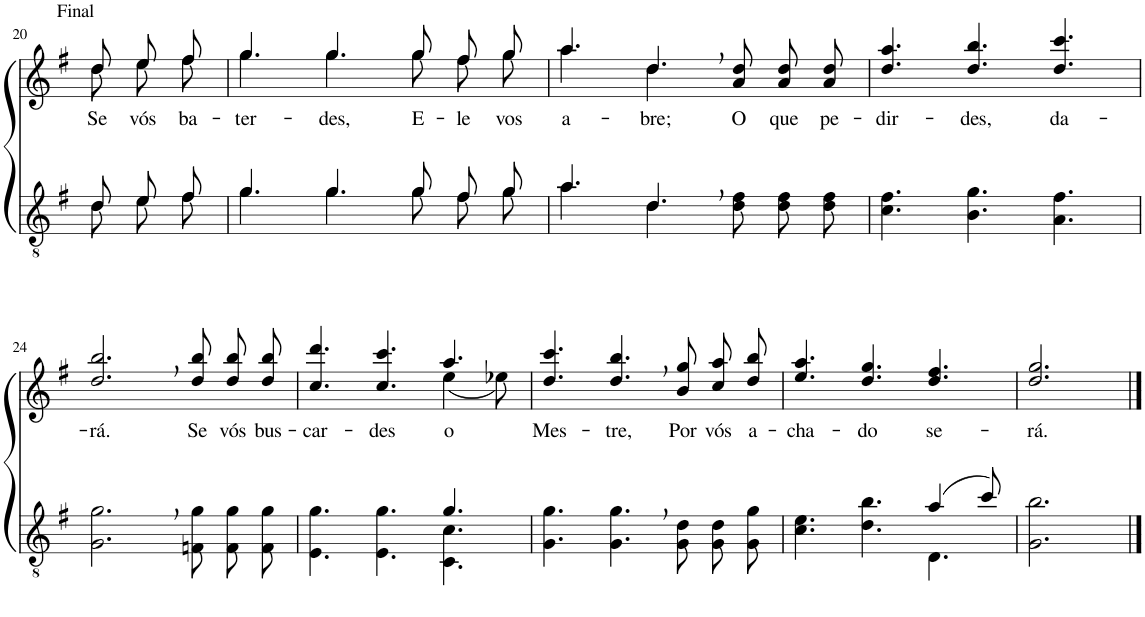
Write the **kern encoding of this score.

**kern	**kern	**text
*part2	*part1	*part1
*staff2	*staff1	*staff1
*I"Parte III e IV	*I"Parte I e II	*
!!LO:PB:g=z
*clefGv2	*clefG2	*
*Trd5c9	*Trd5c9	*
*k[f#]	*k[f#]	*
*M9/8	*M9/8	*
=20	=20	=20
*^	*	*
!	!	!LO:TX:a:t=Final	!
!	!	!	!LO:LY:b
*	*	*^	*
8d/L	8d\L	8dd/L	8dd\L	Se
!	!	!	!	!LO:LY:b
8e/	8e\	8ee/	8ee\	vós
!	!	!	!	!LO:LY:b
8f#/J	8f#\J	8ff#/J	8ff#\J	ba-
=21	=21	=21	=21	=21
!	!	!	!	!LO:LY:b
4.g/	4.g\	4.gg\	4.gg/	-ter-
!	!	!	!	!LO:LY:b
4.g/	4.g\	4.gg\	4.gg/	-des,
!	!	!	!	!LO:LY:b
8g/L	8g\L	8gg\L	8gg/L	E-
!	!	!	!	!LO:LY:b
8f#/	8f#\	8ff#\	8ff#/	-le
!	!	!	!	!LO:LY:b
8g/J	8g\J	8gg\J	8gg/J	vos
=22	=22	=22	=22	=22
!	!	!	!	!LO:LY:b
4.a/	4.a\	4.aa\	4.aa/	a-
!	!	!	!	!LO:LY:b
4.d,/	4.d\	4.dd,\	4.dd/	-bre;
!	!	!	!	!LO:LY:b
4.ryy	8d\ 8f#\L	4.ryy	8a\ 8dd\L	O
!	!	!	!	!LO:LY:b
.	8d\ 8f#\	.	8a\ 8dd\	que
!	!	!	!	!LO:LY:b
.	8d\ 8f#\J	.	8a\ 8dd\J	pe-
=23	=23	=23	=23	=23
!	!	!	!	!LO:LY:b
*v	*v	*	*	*
*	*v	*v	*
4.c\ 4.f#\	4.dd/ 4.aa/	-dir-
!	!	!LO:LY:b
4.B\ 4.g\	4.dd/ 4.bb/	-des,
!	!	!LO:LY:b
4.A\ 4.f#\	4.dd/ 4.ccc/	da-
!!LO:LB:g=z
=24	=24	=24
!	!	!LO:LY:b
2.G\, 2.g\,	2.dd/, 2.bb/,	-rá.
!	!	!LO:LY:b
8Fn\ 8g\L	8dd\ 8bb\L	Se
!	!	!LO:LY:b
8F\ 8g\	8dd\ 8bb\	vós
!	!	!LO:LY:b
8F\ 8g\J	8dd\ 8bb\J	bus-
=25	=25	=25
*^	*	*
!	!	!	!LO:LY:b
*	*	*^	*
2.ryy	4.E\ 4.g\	4.cc/ 4.ddd/	2.ryy	-car-
!	!	!	!	!LO:LY:b
.	4.E\ 4.g\	4.cc/ 4.ccc/	.	-des
!	!	!	!	!LO:LY:b
4.g/	4.C\ 4.c\	4.aa/	(4ee\	o
.	.	.	8ee-X\)	.
*v	*v	*	*	*
=26	=26	=26	=26
!	!	!	!LO:LY:b
*	*v	*v	*
4.G\ 4.g\	4.dd/ 4.ccc/	Mes-
!	!	!LO:LY:b
4.G\, 4.g\,	4.dd/, 4.bb/,	-tre,
!	!	!LO:LY:b
8G\ 8d\L	8b\ 8gg\L	Por
!	!	!LO:LY:b
8G\ 8d\	8cc\ 8aa\	vós
!	!	!LO:LY:b
8G\ 8g\J	8dd\ 8bb\J	a-
=27	=27	=27
*^	*	*
!	!	!	!LO:LY:b
2.ryy	4.c\ 4.e\	4.ee/ 4.aa/	-cha-
!	!	!	!LO:LY:b
.	4.d\ 4.b\	4.dd/ 4.gg/	-do
!	!	!	!LO:LY:b
(4a/	4.D\	4.dd/ 4.ff#/	se-
8cc/)	.	.	.
*v	*v	*	*
=28	=28	=28
!	!	!LO:LY:b
2.G\ 2.b\	2.dd/ 2.gg/	-rá.
==	==	==
*-	*-	*-
